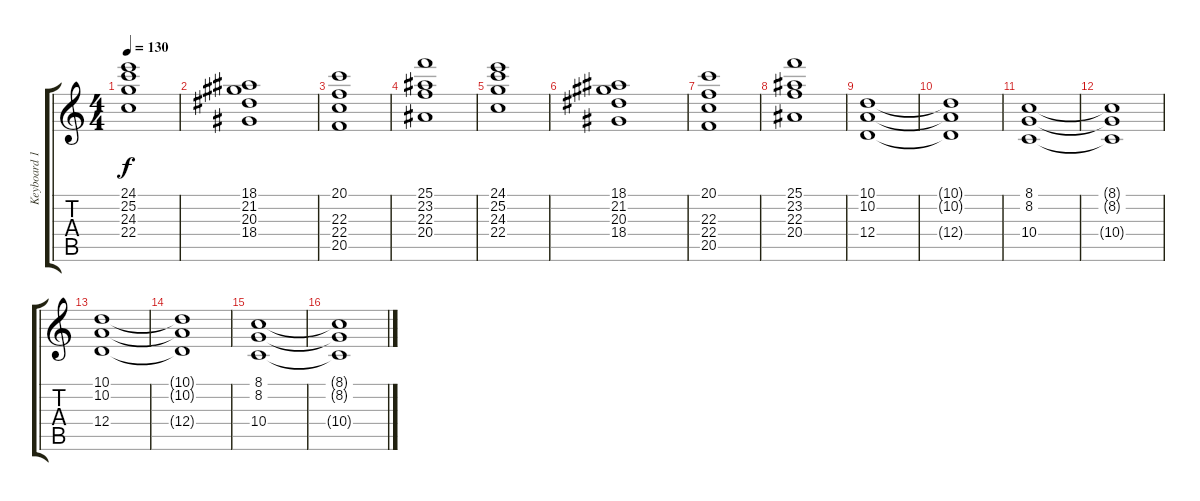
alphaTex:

\track ("Keyboard 1" "Keyboard 1") {instrument stringensemble1}
\staff {score tabs}
\tuning (E4 B3 G3 D3 A2 E2) {hide}
\ts (4 4)
\tempo 130
\clef g2
\ks c
(24.1 25.2 24.3 22.4).1{dy f} |
(18.1 21.2 20.3 18.4).1 |
(20.1 22.3 22.4 20.5).1 |
(25.1 23.2 22.3 20.4).1 |
(24.1 25.2 24.3 22.4).1 |
(18.1 21.2 20.3 18.4).1 |
(20.1 22.3 22.4 20.5).1 |
(25.1 23.2 22.3 20.4).1 |
(10.1 10.2 12.4).1 |
(10.1{t} 10.2{t} 12.4{t}).1 |
(8.1 8.2 10.4).1{volume 4} |
(8.1{t} 8.2{t} 10.4{t}).1 |
(10.1 10.2 12.4).1 |
(10.1{t} 10.2{t} 12.4{t}).1 |
(8.1 8.2 10.4).1{volume 3} |
(8.1{t} 8.2{t} 10.4{t}).1
